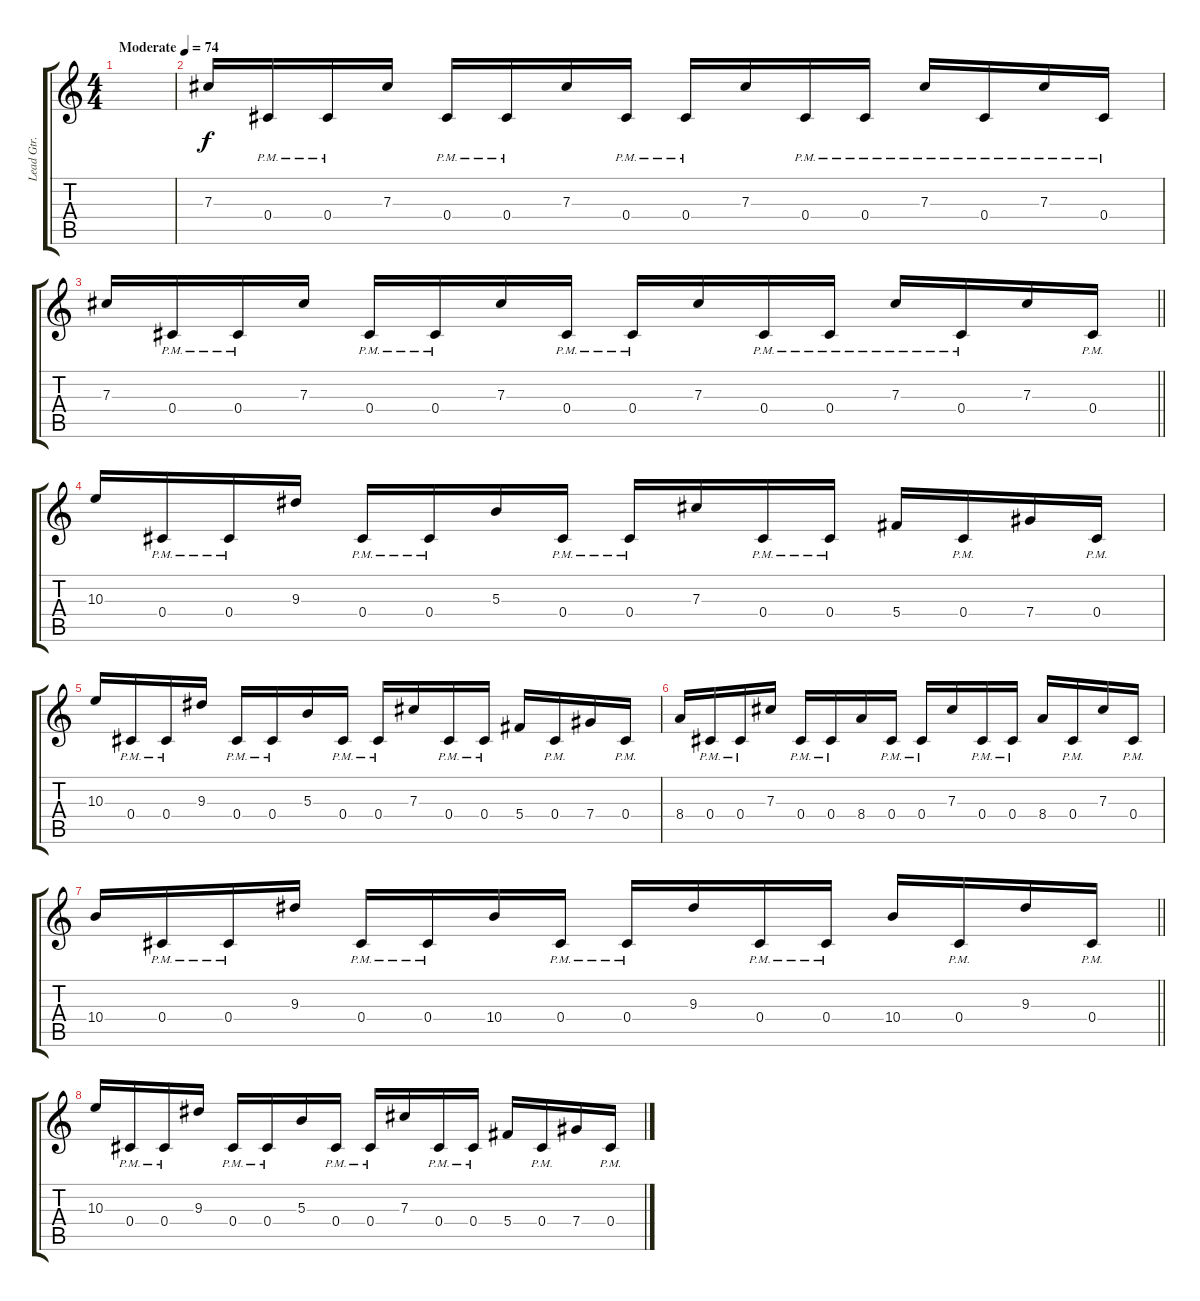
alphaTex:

\track ("Lead Gtr." "Lead Gtr.") {instrument distortionguitar}
\staff {score tabs}
\tuning (Eb4 Bb3 Gb3 Db3 Ab2 Db2) {hide}
\ts (4 4)
\tempo (74 "Moderate")
\clef g2
\ks c
|
7.3.16 0.4{pm}.16 0.4{pm}.16 7.3.16 0.4{pm}.16 0.4{pm}.16 7.3.16 0.4{pm}.16 0.4{pm}.16 7.3.16 0.4{pm}.16 0.4{pm}.16 7.3{pm}.16 0.4{pm}.16 7.3{pm}.16 0.4{pm}.16 |
\barLineRight lightlight
7.3.16 0.4{pm}.16 0.4{pm}.16 7.3.16 0.4{pm}.16 0.4{pm}.16 7.3.16 0.4{pm}.16 0.4{pm}.16 7.3.16 0.4{pm}.16 0.4{pm}.16 7.3{pm}.16 0.4{pm}.16 7.3.16 0.4{pm}.16 |
\section ("" "")
10.3.16 0.4{pm}.16 0.4{pm}.16 9.3.16 0.4{pm}.16 0.4{pm}.16 5.3.16 0.4{pm}.16 0.4{pm}.16 7.3.16 0.4{pm}.16 0.4{pm}.16 5.4.16 0.4{pm}.16 7.4.16 0.4{pm}.16 |
10.3.16 0.4{pm}.16 0.4{pm}.16 9.3.16 0.4{pm}.16 0.4{pm}.16 5.3.16 0.4{pm}.16 0.4{pm}.16 7.3.16 0.4{pm}.16 0.4{pm}.16 5.4.16 0.4{pm}.16 7.4.16 0.4{pm}.16 |
8.4.16 0.4{pm}.16 0.4{pm}.16 7.3.16 0.4{pm}.16 0.4{pm}.16 8.4.16 0.4{pm}.16 0.4{pm}.16 7.3.16 0.4{pm}.16 0.4{pm}.16 8.4.16 0.4{pm}.16 7.3.16 0.4{pm}.16 |
\barLineRight lightlight
10.4.16 0.4{pm}.16 0.4{pm}.16 9.3.16 0.4{pm}.16 0.4{pm}.16 10.4.16 0.4{pm}.16 0.4{pm}.16 9.3.16 0.4{pm}.16 0.4{pm}.16 10.4.16 0.4{pm}.16 9.3.16 0.4{pm}.16 |
\section ("" "")
10.3.16 0.4{pm}.16 0.4{pm}.16 9.3.16 0.4{pm}.16 0.4{pm}.16 5.3.16 0.4{pm}.16 0.4{pm}.16 7.3.16 0.4{pm}.16 0.4{pm}.16 5.4.16 0.4{pm}.16 7.4.16 0.4{pm}.16
